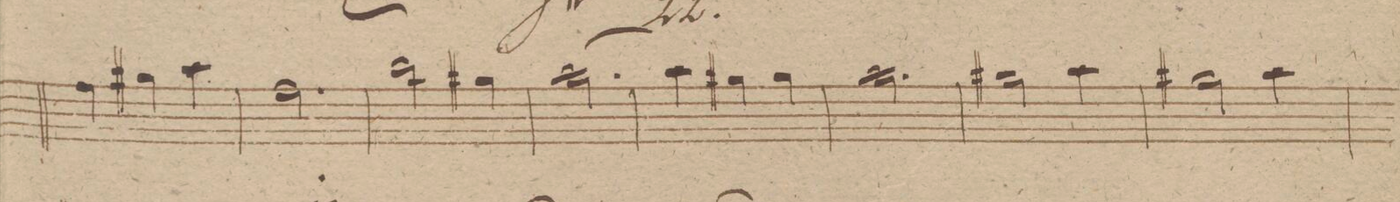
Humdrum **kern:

**kern	**dynam
*I"Trombone Alto	*
*clefC3	*
*k[f#c#g#d#]	*
*M3/4	*
4g#	.
4a#X	.
4b	.
=30	=30
2.g#	.
=31	=31
2cc#	.
4a#X	.
=32	=32
[2.b	.
=33	=33
4b]	.
4a#X	.
4a#	.
=34	=34
2.b	.
=35	=35
2a#X	.
4b	.
=36	=36
2a#X	.
4b	.
=37	=37
*-	*-
